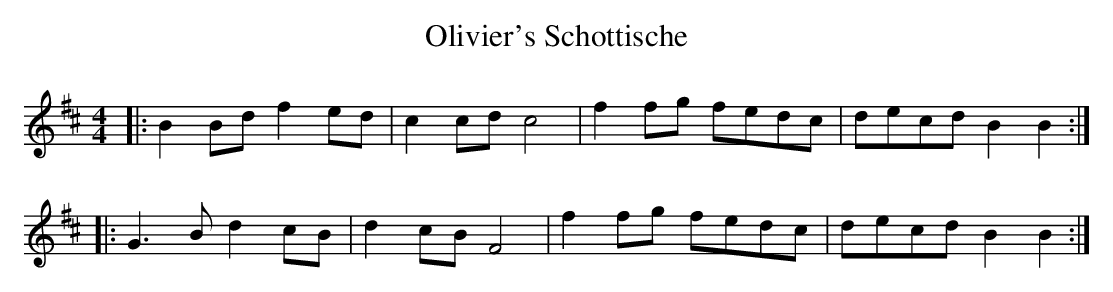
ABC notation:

X:1
T: Olivier's Schottische
M: 4/4
L: 1/8
K: Dmaj
|:B2 Bd f2ed|c2 cd c4|f2fg fedc|decd B2B2:|
|:G3B d2cB|d2cB F4|f2fg fedc|decd B2B2:|
